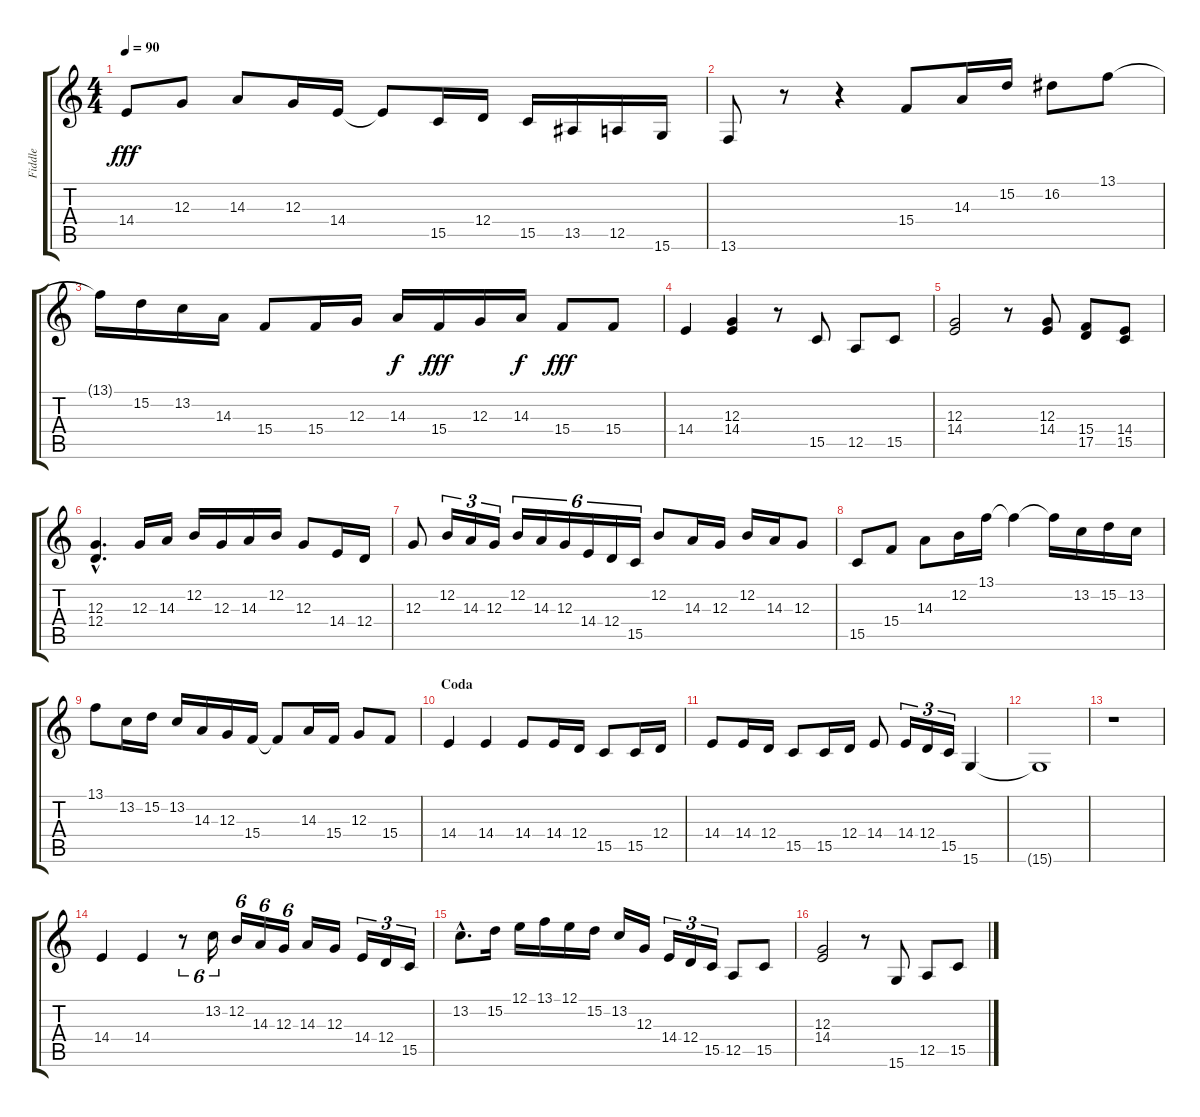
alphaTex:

\track ("Fiddle" "Fiddle") {instrument violin}
\staff {score tabs}
\tuning (E4 B3 G3 D3 A2 E2) {hide}
\ts (4 4)
\tempo 90
\clef g2
\ks c
14.4.8{dy fff} 12.3.8 14.3.8 12.3.16 14.4.16 14.4{t}.8 15.5.16 12.4.16 15.5.16 13.5.16 12.5.16 15.6.16 |
13.6.8 r.8 r.4 15.4.8 14.3.16 15.2.16 16.2.8 13.1.8 |
13.1{t}.16 15.2.16 13.2.16 14.3.16 15.4.8 15.4.16 12.3.16 14.3.16{dy f} 15.4.16{dy fff} 12.3.16 14.3.16{dy f} 15.4.8{dy fff} 15.4.8 |
14.4.4 (12.3 14.4).4 r.8 15.5.8 12.5.8 15.5.8 |
(12.3 14.4).2 r.8 (12.3 14.4).8 (15.4 17.5).8 (14.4 15.5).8 |
(12.3{hac} 12.4{hac}).4{d} 12.3.16 14.3.16 12.2.16 12.3.16 14.3.16 12.2.16 12.3.8 14.4.16 12.4.16 |
12.3.8 12.2.16{tu (3 2)} 14.3.16{tu (3 2)} 12.3.16{tu (3 2)} 12.2.16{tu (6 4)} 14.3.16{tu (6 4)} 12.3.16{tu (6 4)} 14.4.16{tu (6 4)} 12.4.16{tu (6 4)} 15.5.16{tu (6 4)} 12.2.8 14.3.16 12.3.16 12.2.16 14.3.16 12.3.8 |
15.5.8 15.4.8 14.3.8 12.2.16 13.1.16 13.1{t}.4 13.1{t}.16 13.2.16 15.2.16 13.2.16 |
13.1.8 13.2.16 15.2.16 13.2.16 14.3.16 12.3.16 15.4.16 15.4{t}.8 14.3.16 15.4.16 12.3.8 15.4.8 |
\section ("" "Coda")
14.4.4 14.4.4 14.4.8 14.4.16 12.4.16 15.5.8 15.5.16 12.4.16 |
14.4.8 14.4.16 12.4.16 15.5.8 15.5.16 12.4.16 14.4.8 14.4.16{tu (3 2)} 12.4.16{tu (3 2)} 15.5.16{tu (3 2)} 15.6.4 |
15.6{t}.1 |
r.1 |
14.4.4 14.4.4 r.8{tu (6 4)} 13.2.16{tu (6 4)} 12.2.16{tu (6 4)} 14.3.16{tu (6 4)} 12.3.16{tu (6 4)} 14.3.16 12.3.16 14.4.16{tu (3 2)} 12.4.16{tu (3 2)} 15.5.16{tu (3 2)} |
13.2{hac}.8{d} 15.2.16 12.1.16 13.1.16 12.1.16 15.2.16 13.2.16 12.3.16 14.4.16{tu (3 2)} 12.4.16{tu (3 2)} 15.5.16{tu (3 2)} 12.5.8 15.5.8 |
(12.3 14.4).2 r.8 15.6.8 12.5.8 15.5.8
